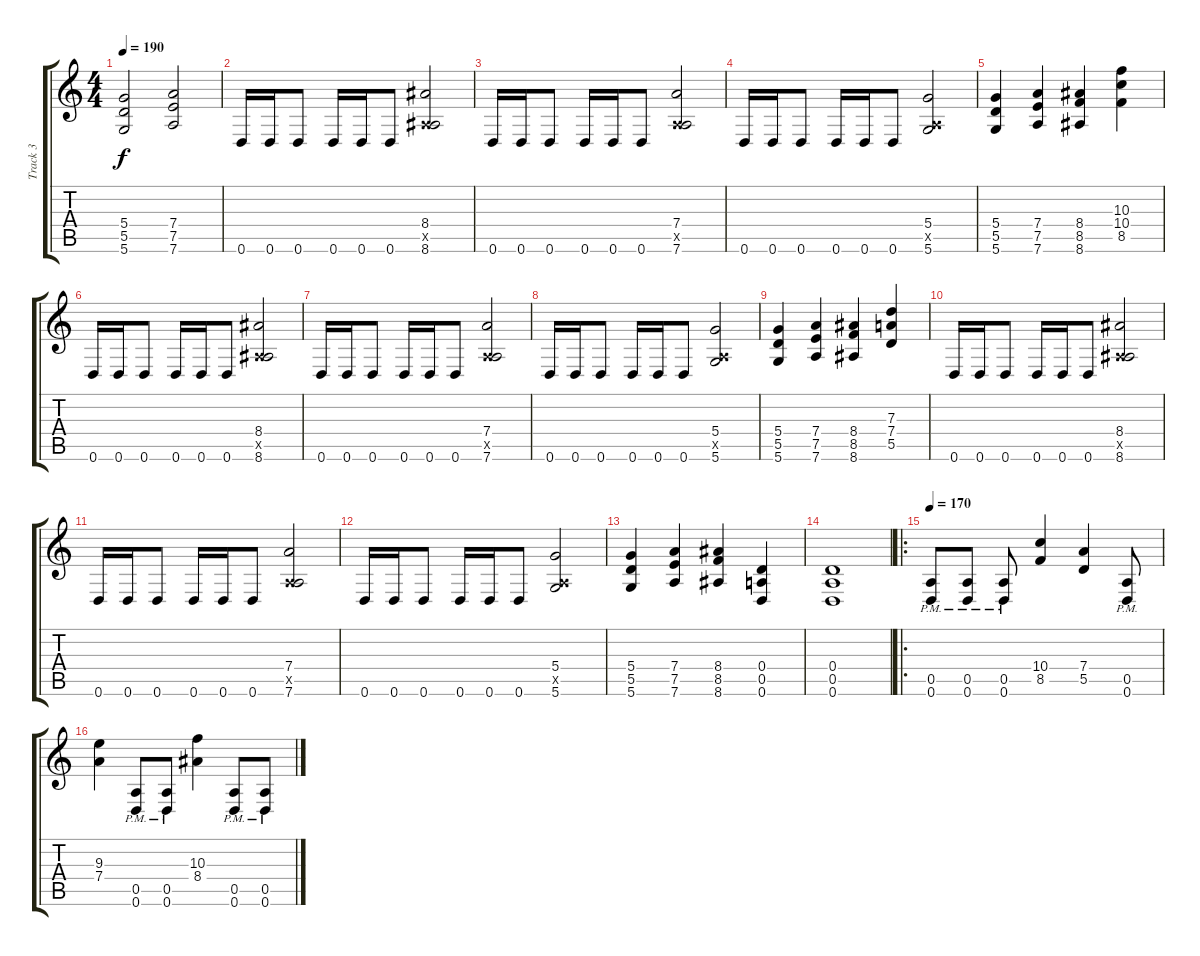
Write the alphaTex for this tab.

\track ("Track 3" "Track 3") {instrument distortionguitar}
\staff {score tabs}
\tuning (E4 B3 G3 D3 A2 D2) {hide}
\ts (4 4)
\tempo 190
\clef g2
\ks c
(5.4 5.5 5.6).2{dy f} (7.4 7.5 7.6).2 |
0.6.16 0.6.16 0.6.8 0.6.16 0.6.16 0.6.8 (8.4 0.5{x} 8.6).2 |
0.6.16 0.6.16 0.6.8 0.6.16 0.6.16 0.6.8 (7.4 0.5{x} 7.6).2 |
0.6.16 0.6.16 0.6.8 0.6.16 0.6.16 0.6.8 (5.4 0.5{x} 5.6).2 |
(5.4 5.5 5.6).4 (7.4 7.5 7.6).4 (8.4 8.5 8.6).4 (10.3 10.4 8.5).4 |
0.6.16 0.6.16 0.6.8 0.6.16 0.6.16 0.6.8 (8.4 0.5{x} 8.6).2 |
0.6.16 0.6.16 0.6.8 0.6.16 0.6.16 0.6.8 (7.4 0.5{x} 7.6).2 |
0.6.16 0.6.16 0.6.8 0.6.16 0.6.16 0.6.8 (5.4 0.5{x} 5.6).2 |
(5.4 5.5 5.6).4 (7.4 7.5 7.6).4 (8.4 8.5 8.6).4 (7.3 7.4 5.5).4 |
0.6.16 0.6.16 0.6.8 0.6.16 0.6.16 0.6.8 (8.4 0.5{x} 8.6).2 |
0.6.16 0.6.16 0.6.8 0.6.16 0.6.16 0.6.8 (7.4 0.5{x} 7.6).2 |
0.6.16 0.6.16 0.6.8 0.6.16 0.6.16 0.6.8 (5.4 0.5{x} 5.6).2 |
(5.4 5.5 5.6).4 (7.4 7.5 7.6).4 (8.4 8.5 8.6).4 (0.4 0.5 0.6).4 |
(0.4 0.5 0.6).1 |
\ro
\tempo 170
(0.5{pm} 0.6{pm}).8 (0.5{pm} 0.6{pm}).8 (0.5{pm} 0.6{pm}).8 (10.4 8.5).4 (7.4 5.5).4 (0.5{pm} 0.6).8 |
(9.3 7.4).4 (0.5{pm} 0.6{pm}).8 (0.5{pm} 0.6{pm}).8 (10.3 8.4).4 (0.5{pm} 0.6{pm}).8 (0.5{pm} 0.6{pm}).8
